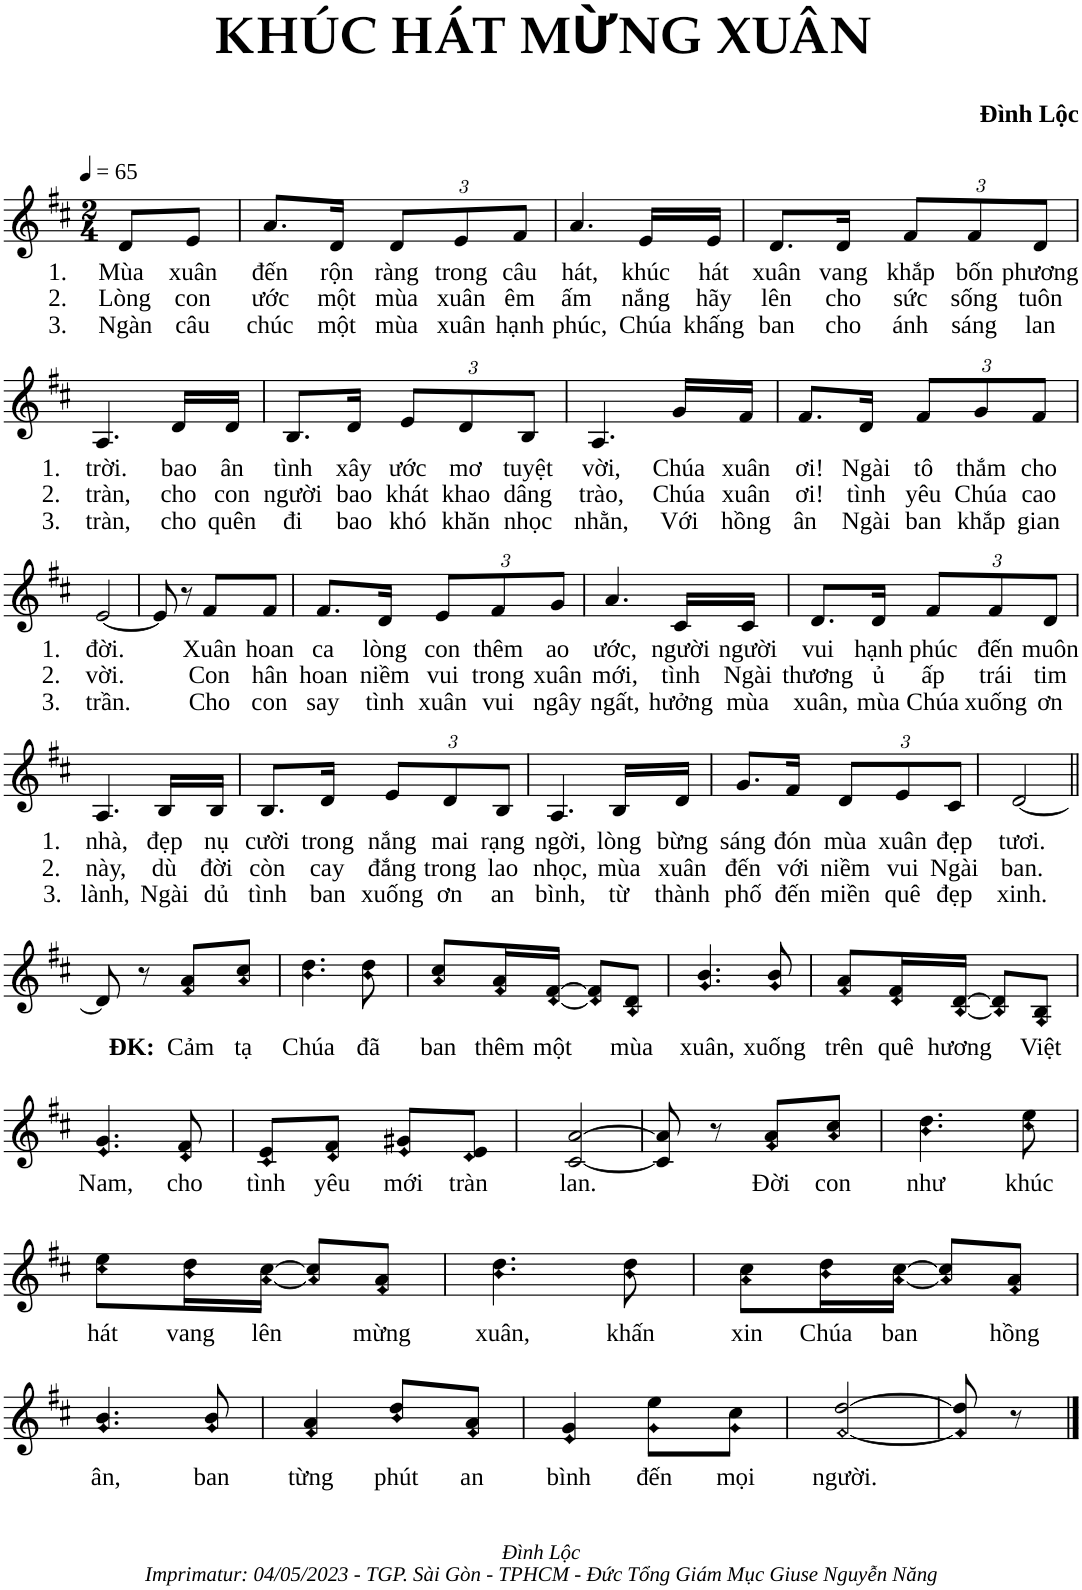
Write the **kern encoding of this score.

**kern	**text	**text	**text
*part1	*part1	*part1	*part1
*staff1	*staff1	*staff1	*staff1
*I"Piano	*	*	*
*I'Pno.	*	*	*
*clefG2	*	*	*
*k[f#c#]	*	*	*
*M2/4	*	*	*
*MM65	*	*	*
=1	=1	=1	=1
!	!LO:LY:b	!LO:LY:b	!LO:LY:b
8d/L	1. Mùa	2. Lòng	3. Ngàn
!	!LO:LY:b	!LO:LY:b	!LO:LY:b
8e/J	xuân	con	câu
=2	=2	=2	=2
!	!LO:LY:b	!LO:LY:b	!LO:LY:b
8.a/L	đến	ước	chúc
!	!LO:LY:b	!LO:LY:b	!LO:LY:b
16d/Jk	rộn	một	một
*Xbrackettup	*	*	*
!	!LO:LY:b	!LO:LY:b	!LO:LY:b
12d/L	ràng	mùa	mùa
!	!LO:LY:b	!LO:LY:b	!LO:LY:b
12e/	trong	xuân	xuân
!	!LO:LY:b	!LO:LY:b	!LO:LY:b
12f#/J	câu	êm	hạnh
=3	=3	=3	=3
!	!LO:LY:b	!LO:LY:b	!LO:LY:b
4.a/	hát,	ấm	phúc,
!	!LO:LY:b	!LO:LY:b	!LO:LY:b
16e/LL	khúc	nắng	Chúa
!	!LO:LY:b	!LO:LY:b	!LO:LY:b
16e/JJ	hát	hãy	khấng
=4	=4	=4	=4
!	!LO:LY:b	!LO:LY:b	!LO:LY:b
8.d/L	xuân	lên	ban
!	!LO:LY:b	!LO:LY:b	!LO:LY:b
16d/Jk	vang	cho	cho
!	!LO:LY:b	!LO:LY:b	!LO:LY:b
12f#/L	khắp	sức	ánh
!	!LO:LY:b	!LO:LY:b	!LO:LY:b
12f#/	bốn	sống	sáng
!	!LO:LY:b	!LO:LY:b	!LO:LY:b
12d/J	phương	tuôn	lan
!!LO:LB:g=z
=5	=5	=5	=5
!	!LO:LY:b	!LO:LY:b	!LO:LY:b
4.A/	1. trời.	2. tràn,	3. tràn,
!	!LO:LY:b	!LO:LY:b	!LO:LY:b
16d/LL	bao	cho	cho
!	!LO:LY:b	!LO:LY:b	!LO:LY:b
16d/JJ	ân	con	quên
=6	=6	=6	=6
!	!LO:LY:b	!LO:LY:b	!LO:LY:b
8.B/L	tình	người	đi
!	!LO:LY:b	!LO:LY:b	!LO:LY:b
16d/Jk	xây	bao	bao
!	!LO:LY:b	!LO:LY:b	!LO:LY:b
12e/L	ước	khát	khó
!	!LO:LY:b	!LO:LY:b	!LO:LY:b
12d/	mơ	khao	khăn
!	!LO:LY:b	!LO:LY:b	!LO:LY:b
12B/J	tuyệt	dâng	nhọc
=7	=7	=7	=7
!	!LO:LY:b	!LO:LY:b	!LO:LY:b
4.A/	vời,	trào,	nhằn,
!	!LO:LY:b	!LO:LY:b	!LO:LY:b
16g/LL	Chúa	Chúa	Với
!	!LO:LY:b	!LO:LY:b	!LO:LY:b
16f#/JJ	xuân	xuân	hồng
=8	=8	=8	=8
!	!LO:LY:b	!LO:LY:b	!LO:LY:b
8.f#/L	ơi!	ơi!	ân
!	!LO:LY:b	!LO:LY:b	!LO:LY:b
16d/Jk	Ngài	tình	Ngài
!	!LO:LY:b	!LO:LY:b	!LO:LY:b
12f#/L	tô	yêu	ban
!	!LO:LY:b	!LO:LY:b	!LO:LY:b
12g/	thắm	Chúa	khắp
!	!LO:LY:b	!LO:LY:b	!LO:LY:b
12f#/J	cho	cao	gian
!!LO:LB:g=z
=9	=9	=9	=9
!	!LO:LY:b	!LO:LY:b	!LO:LY:b
[2e/	1. đời.	2. vời.	3. trần.
=10	=10	=10	=10
8e/]	.	.	.
8r	.	.	.
!	!LO:LY:b	!LO:LY:b	!LO:LY:b
8f#/L	Xuân	Con	Cho
!	!LO:LY:b	!LO:LY:b	!LO:LY:b
8f#/J	hoan	hân	con
=11	=11	=11	=11
!	!LO:LY:b	!LO:LY:b	!LO:LY:b
8.f#/L	ca	hoan	say
!	!LO:LY:b	!LO:LY:b	!LO:LY:b
16d/Jk	lòng	niềm	tình
!	!LO:LY:b	!LO:LY:b	!LO:LY:b
12e/L	con	vui	xuân
!	!LO:LY:b	!LO:LY:b	!LO:LY:b
12f#/	thêm	trong	vui
!	!LO:LY:b	!LO:LY:b	!LO:LY:b
12g/J	ao	xuân	ngây
=12	=12	=12	=12
!	!LO:LY:b	!LO:LY:b	!LO:LY:b
4.a/	ước,	mới,	ngất,
!	!LO:LY:b	!LO:LY:b	!LO:LY:b
16c#/LL	người	tình	hưởng
!	!LO:LY:b	!LO:LY:b	!LO:LY:b
16c#/JJ	người	Ngài	mùa
=13	=13	=13	=13
!	!LO:LY:b	!LO:LY:b	!LO:LY:b
8.d/L	vui	thương	xuân,
!	!LO:LY:b	!LO:LY:b	!LO:LY:b
16d/Jk	hạnh	ủ	mùa
!	!LO:LY:b	!LO:LY:b	!LO:LY:b
12f#/L	phúc	ấp	Chúa
!	!LO:LY:b	!LO:LY:b	!LO:LY:b
12f#/	đến	trái	xuống
!	!LO:LY:b	!LO:LY:b	!LO:LY:b
12d/J	muôn	tim	ơn
!!LO:LB:g=z
=14	=14	=14	=14
!	!LO:LY:b	!LO:LY:b	!LO:LY:b
4.A/	1. nhà,	2. này,	3. lành,
!	!LO:LY:b	!LO:LY:b	!LO:LY:b
16B/LL	đẹp	dù	Ngài
!	!LO:LY:b	!LO:LY:b	!LO:LY:b
16B/JJ	nụ	đời	dủ
=15	=15	=15	=15
!	!LO:LY:b	!LO:LY:b	!LO:LY:b
8.B/L	cười	còn	tình
!	!LO:LY:b	!LO:LY:b	!LO:LY:b
16d/Jk	trong	cay	ban
!	!LO:LY:b	!LO:LY:b	!LO:LY:b
12e/L	nắng	đắng	xuống
!	!LO:LY:b	!LO:LY:b	!LO:LY:b
12d/	mai	trong	ơn
!	!LO:LY:b	!LO:LY:b	!LO:LY:b
12B/J	rạng	lao	an
=16	=16	=16	=16
!	!LO:LY:b	!LO:LY:b	!LO:LY:b
4.A/	ngời,	nhọc,	bình,
!	!LO:LY:b	!LO:LY:b	!LO:LY:b
16B/LL	lòng	mùa	từ
!	!LO:LY:b	!LO:LY:b	!LO:LY:b
16d/JJ	bừng	xuân	thành
=17	=17	=17	=17
!	!LO:LY:b	!LO:LY:b	!LO:LY:b
8.g/L	sáng	đến	phố
!	!LO:LY:b	!LO:LY:b	!LO:LY:b
16f#/Jk	đón	với	đến
!	!LO:LY:b	!LO:LY:b	!LO:LY:b
12d/L	mùa	niềm	miền
!	!LO:LY:b	!LO:LY:b	!LO:LY:b
12e/	xuân	vui	quê
!	!LO:LY:b	!LO:LY:b	!LO:LY:b
12c#/J	đẹp	Ngài	đẹp
=18	=18	=18	=18
!	!LO:LY:b	!LO:LY:b	!LO:LY:b
[2d/	tươi.	ban.	xinh.
!!LO:LB:g=z
=19||	=19||	=19||	=19||
8d/]	.	.	.
8r	.	.	.
!	!LO:LY:b	!	!
8f#/ 8a/L	ĐK: Cảm	.	.
!	!LO:LY:b	!	!
8a/ 8cc#/J	tạ	.	.
=20	=20	=20	=20
!	!LO:LY:b	!	!
4.b\ 4.dd\	Chúa	.	.
!	!LO:LY:b	!	!
8b\ 8dd\	đã	.	.
=21	=21	=21	=21
!	!LO:LY:b	!	!
8a/ 8cc#/L	ban	.	.
!	!LO:LY:b	!	!
16f#/ 16a/L	thêm	.	.
!	!LO:LY:b	!	!
[16d/ [16f#/JJ	một	.	.
8d/] 8f#/]L	.	.	.
!	!LO:LY:b	!	!
8B/ 8d/J	mùa	.	.
=22	=22	=22	=22
!	!LO:LY:b	!	!
4.g/ 4.b/	xuân,	.	.
!	!LO:LY:b	!	!
8g/ 8b/	xuống	.	.
=23	=23	=23	=23
!	!LO:LY:b	!	!
8f#/ 8a/L	trên	.	.
!	!LO:LY:b	!	!
16d/ 16f#/L	quê	.	.
!	!LO:LY:b	!	!
[16B/ [16d/JJ	hương	.	.
8B/] 8d/]L	.	.	.
!	!LO:LY:b	!	!
8G/ 8B/J	Việt	.	.
!!LO:LB:g=z
=24	=24	=24	=24
!	!LO:LY:b	!	!
4.e/ 4.g/	Nam,	.	.
!	!LO:LY:b	!	!
8d/ 8f#/	cho	.	.
=25	=25	=25	=25
!	!LO:LY:b	!	!
8c#/ 8e/L	tình	.	.
!	!LO:LY:b	!	!
8d/ 8f#/J	yêu	.	.
!	!LO:LY:b	!	!
8e/ 8g#X/L	mới	.	.
!	!LO:LY:b	!	!
8d/ 8e/J	tràn	.	.
=26	=26	=26	=26
!	!LO:LY:b	!	!
[2c#/ [2a/	lan.	.	.
=27	=27	=27	=27
8c#/] 8a/]	.	.	.
8r	.	.	.
!	!LO:LY:b	!	!
8f#/ 8a/L	Đời	.	.
!	!LO:LY:b	!	!
8a/ 8cc#/J	con	.	.
=28	=28	=28	=28
!	!LO:LY:b	!	!
4.b\ 4.dd\	như	.	.
!	!LO:LY:b	!	!
8cc#\ 8ee\	khúc	.	.
!!LO:LB:g=z
=29	=29	=29	=29
!	!LO:LY:b	!	!
8cc#\ 8ee\L	hát	.	.
!	!LO:LY:b	!	!
16b\ 16dd\L	vang	.	.
!	!LO:LY:b	!	!
[16a\ [16cc#\JJ	lên	.	.
8a/] 8cc#/]L	.	.	.
!	!LO:LY:b	!	!
8f#/ 8a/J	mừng	.	.
=30	=30	=30	=30
!	!LO:LY:b	!	!
4.b\ 4.dd\	xuân,	.	.
!	!LO:LY:b	!	!
8b\ 8dd\	khấn	.	.
=31	=31	=31	=31
!	!LO:LY:b	!	!
8a\ 8cc#\L	xin	.	.
!	!LO:LY:b	!	!
16b\ 16dd\L	Chúa	.	.
!	!LO:LY:b	!	!
[16a\ [16cc#\JJ	ban	.	.
8a/] 8cc#/]L	.	.	.
!	!LO:LY:b	!	!
8f#/ 8a/J	hồng	.	.
!!LO:LB:g=z
=32	=32	=32	=32
!	!LO:LY:b	!	!
4.g/ 4.b/	ân,	.	.
!	!LO:LY:b	!	!
8g/ 8b/	ban	.	.
=33	=33	=33	=33
!	!LO:LY:b	!	!
4f#/ 4a/	từng	.	.
!	!LO:LY:b	!	!
8b/ 8dd/L	phút	.	.
!	!LO:LY:b	!	!
8f#/ 8a/J	an	.	.
=34	=34	=34	=34
!	!LO:LY:b	!	!
4e/ 4g/	bình	.	.
!	!LO:LY:b	!	!
8g\ 8ee\L	đến	.	.
!	!LO:LY:b	!	!
8g\ 8cc#\J	mọi	.	.
=35	=35	=35	=35
!	!LO:LY:b	!	!
[2f#/ [2dd/	người.	.	.
=36	=36	=36	=36
8f#/] 8dd/]	.	.	.
8r	.	.	.
==	==	==	==
*-	*-	*-	*-
